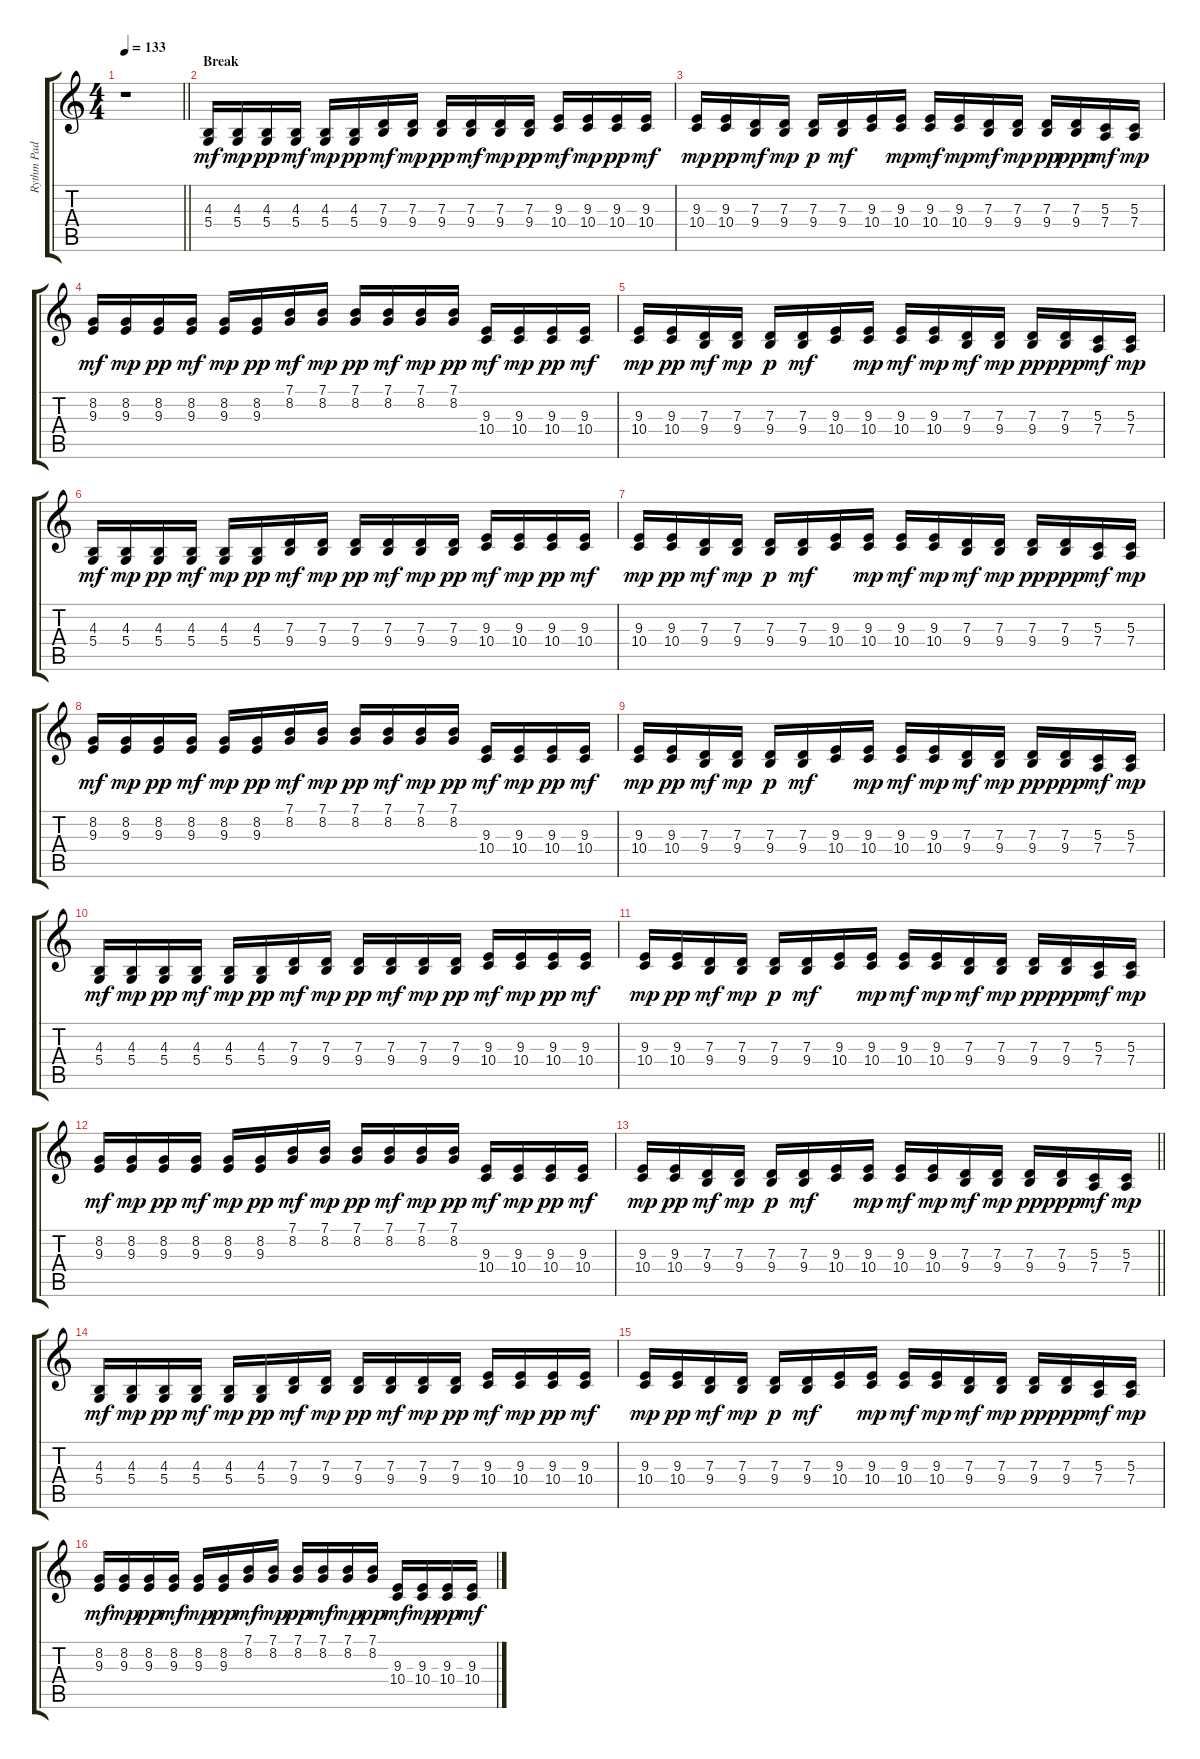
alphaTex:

\track ("Rythm Pad 2" "Rythm Pad ") {instrument woodblock}
\staff {score tabs}
\tuning (E4 B3 G3 D3 A2 E2) {hide}
\ts (4 4)
\tempo 133
\clef g2
\barLineRight lightlight
\ks c
r.1{dy mp} |
\section ("" "Break")
(4.3 5.4).16{dy mf} (4.3 5.4).16{dy mp} (4.3 5.4).16{dy pp} (4.3 5.4).16{dy mf} (4.3 5.4).16{dy mp} (4.3 5.4).16{dy pp} (7.3 9.4).16{dy mf} (7.3 9.4).16{dy mp} (7.3 9.4).16{dy pp} (7.3 9.4).16{dy mf} (7.3 9.4).16{dy mp} (7.3 9.4).16{dy pp} (9.3 10.4).16{dy mf} (9.3 10.4).16{dy mp} (9.3 10.4).16{dy pp} (9.3 10.4).16{dy mf} |
(9.3 10.4).16{dy mp} (9.3 10.4).16{dy pp} (7.3 9.4).16{dy mf} (7.3 9.4).16{dy mp} (7.3 9.4).16{dy p} (7.3 9.4).16{dy mf} (9.3 10.4).16 (9.3 10.4).16{dy mp} (9.3 10.4).16{dy mf} (9.3 10.4).16{dy mp} (7.3 9.4).16{dy mf} (7.3 9.4).16{dy mp} (7.3 9.4).16{dy pp} (7.3 9.4).16{dy ppp} (5.3 7.4).16{dy mf} (5.3 7.4).16{dy mp} |
(8.2 9.3).16{dy mf} (8.2 9.3).16{dy mp} (8.2 9.3).16{dy pp} (8.2 9.3).16{dy mf} (8.2 9.3).16{dy mp} (8.2 9.3).16{dy pp} (7.1 8.2).16{dy mf} (7.1 8.2).16{dy mp} (7.1 8.2).16{dy pp} (7.1 8.2).16{dy mf} (7.1 8.2).16{dy mp} (7.1 8.2).16{dy pp} (9.3 10.4).16{dy mf} (9.3 10.4).16{dy mp} (9.3 10.4).16{dy pp} (9.3 10.4).16{dy mf} |
(9.3 10.4).16{dy mp} (9.3 10.4).16{dy pp} (7.3 9.4).16{dy mf} (7.3 9.4).16{dy mp} (7.3 9.4).16{dy p} (7.3 9.4).16{dy mf} (9.3 10.4).16 (9.3 10.4).16{dy mp} (9.3 10.4).16{dy mf} (9.3 10.4).16{dy mp} (7.3 9.4).16{dy mf} (7.3 9.4).16{dy mp} (7.3 9.4).16{dy pp} (7.3 9.4).16{dy ppp} (5.3 7.4).16{dy mf} (5.3 7.4).16{dy mp} |
(4.3 5.4).16{dy mf} (4.3 5.4).16{dy mp} (4.3 5.4).16{dy pp} (4.3 5.4).16{dy mf} (4.3 5.4).16{dy mp} (4.3 5.4).16{dy pp} (7.3 9.4).16{dy mf} (7.3 9.4).16{dy mp} (7.3 9.4).16{dy pp} (7.3 9.4).16{dy mf} (7.3 9.4).16{dy mp} (7.3 9.4).16{dy pp} (9.3 10.4).16{dy mf} (9.3 10.4).16{dy mp} (9.3 10.4).16{dy pp} (9.3 10.4).16{dy mf} |
(9.3 10.4).16{dy mp} (9.3 10.4).16{dy pp} (7.3 9.4).16{dy mf} (7.3 9.4).16{dy mp} (7.3 9.4).16{dy p} (7.3 9.4).16{dy mf} (9.3 10.4).16 (9.3 10.4).16{dy mp} (9.3 10.4).16{dy mf} (9.3 10.4).16{dy mp} (7.3 9.4).16{dy mf} (7.3 9.4).16{dy mp} (7.3 9.4).16{dy pp} (7.3 9.4).16{dy ppp} (5.3 7.4).16{dy mf} (5.3 7.4).16{dy mp} |
(8.2 9.3).16{dy mf} (8.2 9.3).16{dy mp} (8.2 9.3).16{dy pp} (8.2 9.3).16{dy mf} (8.2 9.3).16{dy mp} (8.2 9.3).16{dy pp} (7.1 8.2).16{dy mf} (7.1 8.2).16{dy mp} (7.1 8.2).16{dy pp} (7.1 8.2).16{dy mf} (7.1 8.2).16{dy mp} (7.1 8.2).16{dy pp} (9.3 10.4).16{dy mf} (9.3 10.4).16{dy mp} (9.3 10.4).16{dy pp} (9.3 10.4).16{dy mf} |
(9.3 10.4).16{dy mp} (9.3 10.4).16{dy pp} (7.3 9.4).16{dy mf} (7.3 9.4).16{dy mp} (7.3 9.4).16{dy p} (7.3 9.4).16{dy mf} (9.3 10.4).16 (9.3 10.4).16{dy mp} (9.3 10.4).16{dy mf} (9.3 10.4).16{dy mp} (7.3 9.4).16{dy mf} (7.3 9.4).16{dy mp} (7.3 9.4).16{dy pp} (7.3 9.4).16{dy ppp} (5.3 7.4).16{dy mf} (5.3 7.4).16{dy mp} |
(4.3 5.4).16{dy mf} (4.3 5.4).16{dy mp} (4.3 5.4).16{dy pp} (4.3 5.4).16{dy mf} (4.3 5.4).16{dy mp} (4.3 5.4).16{dy pp} (7.3 9.4).16{dy mf} (7.3 9.4).16{dy mp} (7.3 9.4).16{dy pp} (7.3 9.4).16{dy mf} (7.3 9.4).16{dy mp} (7.3 9.4).16{dy pp} (9.3 10.4).16{dy mf} (9.3 10.4).16{dy mp} (9.3 10.4).16{dy pp} (9.3 10.4).16{dy mf} |
(9.3 10.4).16{dy mp} (9.3 10.4).16{dy pp} (7.3 9.4).16{dy mf} (7.3 9.4).16{dy mp} (7.3 9.4).16{dy p} (7.3 9.4).16{dy mf} (9.3 10.4).16 (9.3 10.4).16{dy mp} (9.3 10.4).16{dy mf} (9.3 10.4).16{dy mp} (7.3 9.4).16{dy mf} (7.3 9.4).16{dy mp} (7.3 9.4).16{dy pp} (7.3 9.4).16{dy ppp} (5.3 7.4).16{dy mf} (5.3 7.4).16{dy mp} |
(8.2 9.3).16{dy mf} (8.2 9.3).16{dy mp} (8.2 9.3).16{dy pp} (8.2 9.3).16{dy mf} (8.2 9.3).16{dy mp} (8.2 9.3).16{dy pp} (7.1 8.2).16{dy mf} (7.1 8.2).16{dy mp} (7.1 8.2).16{dy pp} (7.1 8.2).16{dy mf} (7.1 8.2).16{dy mp} (7.1 8.2).16{dy pp} (9.3 10.4).16{dy mf} (9.3 10.4).16{dy mp} (9.3 10.4).16{dy pp} (9.3 10.4).16{dy mf} |
\barLineRight lightlight
(9.3 10.4).16{dy mp} (9.3 10.4).16{dy pp} (7.3 9.4).16{dy mf} (7.3 9.4).16{dy mp} (7.3 9.4).16{dy p} (7.3 9.4).16{dy mf} (9.3 10.4).16 (9.3 10.4).16{dy mp} (9.3 10.4).16{dy mf} (9.3 10.4).16{dy mp} (7.3 9.4).16{dy mf} (7.3 9.4).16{dy mp} (7.3 9.4).16{dy pp} (7.3 9.4).16{dy ppp} (5.3 7.4).16{dy mf} (5.3 7.4).16{dy mp} |
(4.3 5.4).16{dy mf} (4.3 5.4).16{dy mp} (4.3 5.4).16{dy pp} (4.3 5.4).16{dy mf} (4.3 5.4).16{dy mp} (4.3 5.4).16{dy pp} (7.3 9.4).16{dy mf} (7.3 9.4).16{dy mp} (7.3 9.4).16{dy pp} (7.3 9.4).16{dy mf} (7.3 9.4).16{dy mp} (7.3 9.4).16{dy pp} (9.3 10.4).16{dy mf} (9.3 10.4).16{dy mp} (9.3 10.4).16{dy pp} (9.3 10.4).16{dy mf} |
(9.3 10.4).16{dy mp} (9.3 10.4).16{dy pp} (7.3 9.4).16{dy mf} (7.3 9.4).16{dy mp} (7.3 9.4).16{dy p} (7.3 9.4).16{dy mf} (9.3 10.4).16 (9.3 10.4).16{dy mp} (9.3 10.4).16{dy mf} (9.3 10.4).16{dy mp} (7.3 9.4).16{dy mf} (7.3 9.4).16{dy mp} (7.3 9.4).16{dy pp} (7.3 9.4).16{dy ppp} (5.3 7.4).16{dy mf} (5.3 7.4).16{dy mp} |
(8.2 9.3).16{dy mf} (8.2 9.3).16{dy mp} (8.2 9.3).16{dy pp} (8.2 9.3).16{dy mf} (8.2 9.3).16{dy mp} (8.2 9.3).16{dy pp} (7.1 8.2).16{dy mf} (7.1 8.2).16{dy mp} (7.1 8.2).16{dy pp} (7.1 8.2).16{dy mf} (7.1 8.2).16{dy mp} (7.1 8.2).16{dy pp} (9.3 10.4).16{dy mf} (9.3 10.4).16{dy mp} (9.3 10.4).16{dy pp} (9.3 10.4).16{dy mf}
